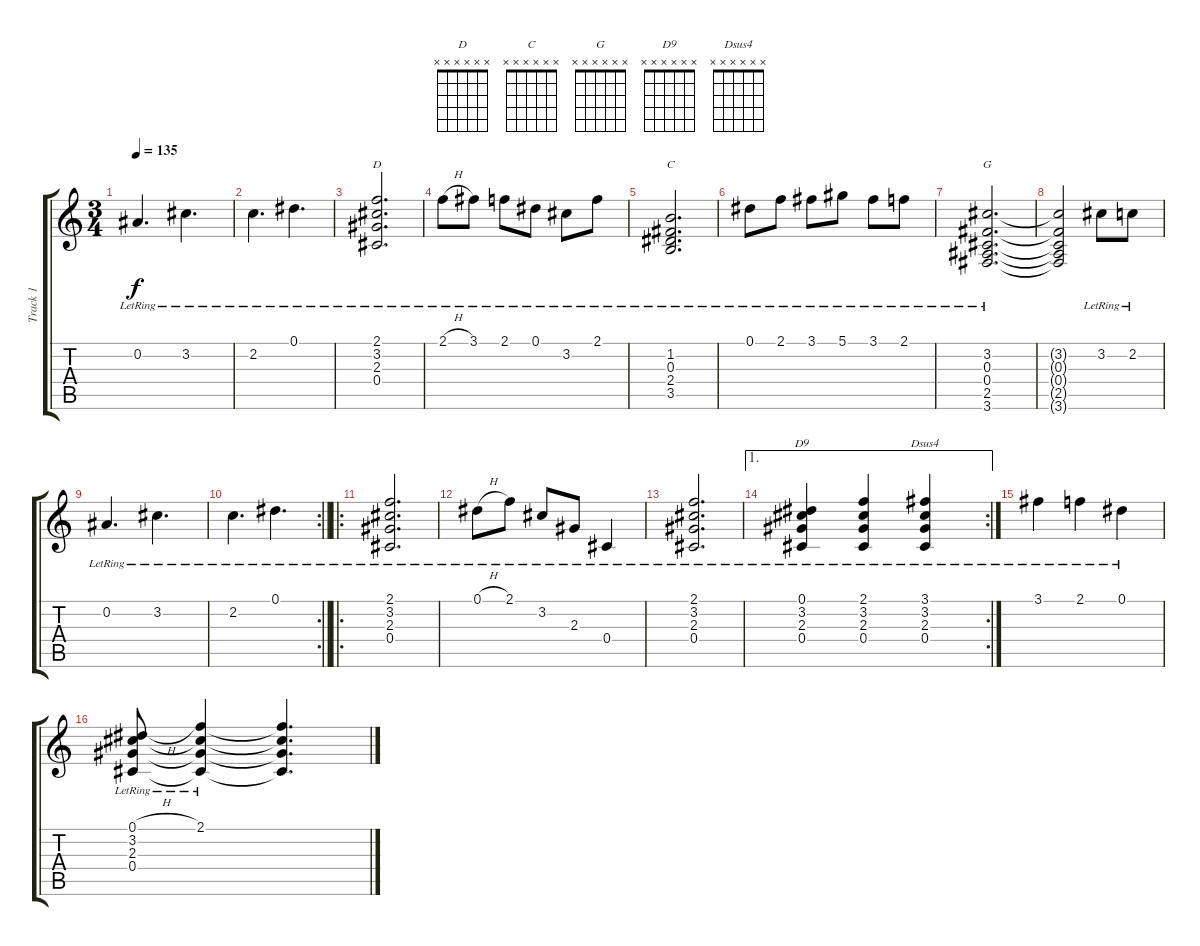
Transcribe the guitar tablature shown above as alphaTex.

\track ("Track 1" "Track 1") {instrument acousticguitarsteel}
\staff {score tabs}
\tuning (Eb4 Bb3 Gb3 Db3 Ab2 Eb2) {hide}
\chord ("D" x x x x x x)
\chord ("C" x x x x x x)
\chord ("G" x x x x x x)
\chord ("D9" x x x x x x)
\chord ("Dsus4" x x x x x x)
\ts (3 4)
\tempo 135
\clef g2
\ks c
0.2{lr}.4{d dy f} 3.2{lr}.4{d} |
2.2{lr}.4{d} 0.1{lr}.4{d} |
(2.1{lr} 3.2{lr} 2.3{lr} 0.4{lr}).2{d ch "D"} |
2.1{h lr}.8 3.1{lr}.8 2.1{lr}.8 0.1{lr}.8 3.2{lr}.8 2.1{lr}.8 |
(1.2{lr} 0.3{lr} 2.4{lr} 3.5{lr}).2{d ch "C"} |
0.1{lr}.8 2.1{lr}.8 3.1{lr}.8 5.1{lr}.8 3.1{lr}.8 2.1{lr}.8 |
(3.2{lr} 0.3{lr} 0.4{lr} 2.5{lr} 3.6{lr}).2{d ch "G"} |
(3.2{t} 0.3{t} 0.4{t} 2.5{t} 3.6{t}).2 3.2{lr}.8 2.2{lr}.8 |
0.2{lr}.4{d} 3.2{lr}.4{d} |
\rc 2
\barLineRight lightlight
2.2{lr}.4{d} 0.1{lr}.4{d} |
\ro
(2.1{lr} 3.2{lr} 2.3{lr} 0.4{lr}).2{d} |
0.1{h lr}.8 2.1{lr}.8 3.2{lr}.8 2.3{lr}.8 0.4{lr}.4 |
(2.1{lr} 3.2{lr} 2.3{lr} 0.4{lr}).2{d} |
\ae 1
\rc 2
(0.1 3.2 2.3 0.4{lr}).4{ch "D9"} (2.1 3.2 2.3 0.4{lr}).4 (3.1 3.2 2.3 0.4{lr}).4{ch "Dsus4"} |
3.1{lr}.4 2.1{lr}.4 0.1{lr}.4 |
(0.1{h lr} 3.2{lr} 2.3{lr} 0.4{lr}).8 (2.1{lr} 3.2{t} 2.3{t} 0.4{t}).4 (2.1{t} 3.2{t} 2.3{t} 0.4{t}).4{d}
